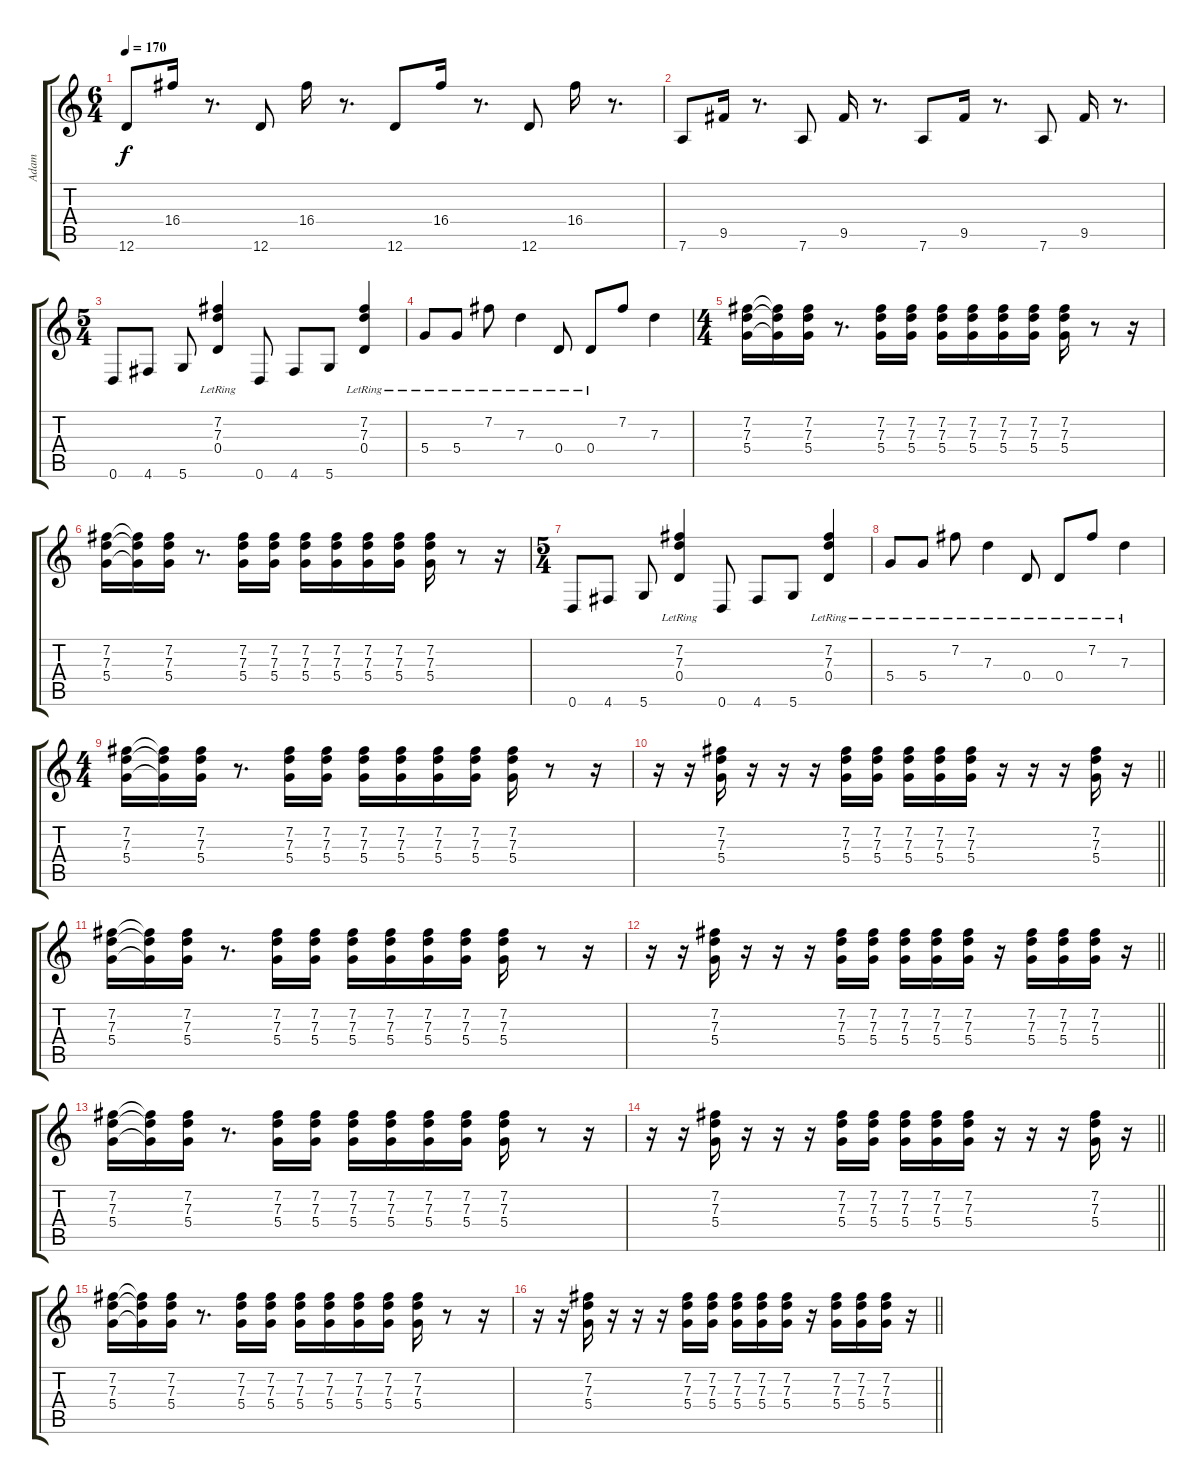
\track ("Adam" "Adam") {instrument electricguitarjazz}
\staff {score tabs}
\tuning (E4 B3 G3 D3 A2 D2) {hide}
\ts (6 4)
\tempo 170
\clef g2
\ks c
12.6.8{dy f} 16.4.16 r.8{d} 12.6.8 16.4.16 r.8{d} 12.6.8 16.4.16 r.8{d} 12.6.8 16.4.16 r.8{d} |
7.6.8 9.5.16 r.8{d} 7.6.8 9.5.16 r.8{d} 7.6.8 9.5.16 r.8{d} 7.6.8 9.5.16 r.8{d} |
\ts (5 4)
0.6.8 4.6.8 5.6.8 (7.2{lr} 7.3{lr} 0.4{lr}).4 0.6.8 4.6.8 5.6.8 (7.2{lr} 7.3{lr} 0.4{lr}).4 |
5.4{lr}.8 5.4{lr}.8 7.2{lr}.8 7.3{lr}.4 0.4{lr}.8 0.4{lr}.8 7.2.8 7.3.4 |
\ts (4 4)
(7.2 7.3 5.4).16 (7.2{t} 7.3{t} 5.4{t}).16 (7.2 7.3 5.4).16 r.8{d} (7.2 7.3 5.4).16 (7.2 7.3 5.4).16 (7.2 7.3 5.4).16 (7.2 7.3 5.4).16 (7.2 7.3 5.4).16 (7.2 7.3 5.4).16 (7.2 7.3 5.4).16 r.8 r.16 |
(7.2 7.3 5.4).16 (7.2{t} 7.3{t} 5.4{t}).16 (7.2 7.3 5.4).16 r.8{d} (7.2 7.3 5.4).16 (7.2 7.3 5.4).16 (7.2 7.3 5.4).16 (7.2 7.3 5.4).16 (7.2 7.3 5.4).16 (7.2 7.3 5.4).16 (7.2 7.3 5.4).16 r.8 r.16 |
\ts (5 4)
0.6.8 4.6.8 5.6.8 (7.2{lr} 7.3{lr} 0.4{lr}).4 0.6.8 4.6.8 5.6.8 (7.2{lr} 7.3{lr} 0.4{lr}).4 |
5.4{lr}.8 5.4{lr}.8 7.2{lr}.8 7.3{lr}.4 0.4{lr}.8 0.4{lr}.8 7.2{lr}.8 7.3{lr}.4 |
\ts (4 4)
(7.2 7.3 5.4).16 (7.2{t} 7.3{t} 5.4{t}).16 (7.2 7.3 5.4).16 r.8{d} (7.2 7.3 5.4).16 (7.2 7.3 5.4).16 (7.2 7.3 5.4).16 (7.2 7.3 5.4).16 (7.2 7.3 5.4).16 (7.2 7.3 5.4).16 (7.2 7.3 5.4).16 r.8 r.16 |
\barLineRight lightlight
r.16 r.16 (7.2 7.3 5.4).16 r.16 r.16 r.16 (7.2 7.3 5.4).16 (7.2 7.3 5.4).16 (7.2 7.3 5.4).16 (7.2 7.3 5.4).16 (7.2 7.3 5.4).16 r.16 r.16 r.16 (7.2 7.3 5.4).16 r.16 |
(7.2 7.3 5.4).16 (7.2{t} 7.3{t} 5.4{t}).16 (7.2 7.3 5.4).16 r.8{d} (7.2 7.3 5.4).16 (7.2 7.3 5.4).16 (7.2 7.3 5.4).16 (7.2 7.3 5.4).16 (7.2 7.3 5.4).16 (7.2 7.3 5.4).16 (7.2 7.3 5.4).16 r.8 r.16 |
\barLineRight lightlight
r.16 r.16 (7.2 7.3 5.4).16 r.16 r.16 r.16 (7.2 7.3 5.4).16 (7.2 7.3 5.4).16 (7.2 7.3 5.4).16 (7.2 7.3 5.4).16 (7.2 7.3 5.4).16 r.16 (7.2 7.3 5.4).16 (7.2 7.3 5.4).16 (7.2 7.3 5.4).16 r.16 |
(7.2 7.3 5.4).16 (7.2{t} 7.3{t} 5.4{t}).16 (7.2 7.3 5.4).16 r.8{d} (7.2 7.3 5.4).16 (7.2 7.3 5.4).16 (7.2 7.3 5.4).16 (7.2 7.3 5.4).16 (7.2 7.3 5.4).16 (7.2 7.3 5.4).16 (7.2 7.3 5.4).16 r.8 r.16 |
\barLineRight lightlight
r.16 r.16 (7.2 7.3 5.4).16 r.16 r.16 r.16 (7.2 7.3 5.4).16 (7.2 7.3 5.4).16 (7.2 7.3 5.4).16 (7.2 7.3 5.4).16 (7.2 7.3 5.4).16 r.16 r.16 r.16 (7.2 7.3 5.4).16 r.16 |
(7.2 7.3 5.4).16 (7.2{t} 7.3{t} 5.4{t}).16 (7.2 7.3 5.4).16 r.8{d} (7.2 7.3 5.4).16 (7.2 7.3 5.4).16 (7.2 7.3 5.4).16 (7.2 7.3 5.4).16 (7.2 7.3 5.4).16 (7.2 7.3 5.4).16 (7.2 7.3 5.4).16 r.8 r.16 |
\barLineRight lightlight
r.16 r.16 (7.2 7.3 5.4).16 r.16 r.16 r.16 (7.2 7.3 5.4).16 (7.2 7.3 5.4).16 (7.2 7.3 5.4).16 (7.2 7.3 5.4).16 (7.2 7.3 5.4).16 r.16 (7.2 7.3 5.4).16 (7.2 7.3 5.4).16 (7.2 7.3 5.4).16 r.16
